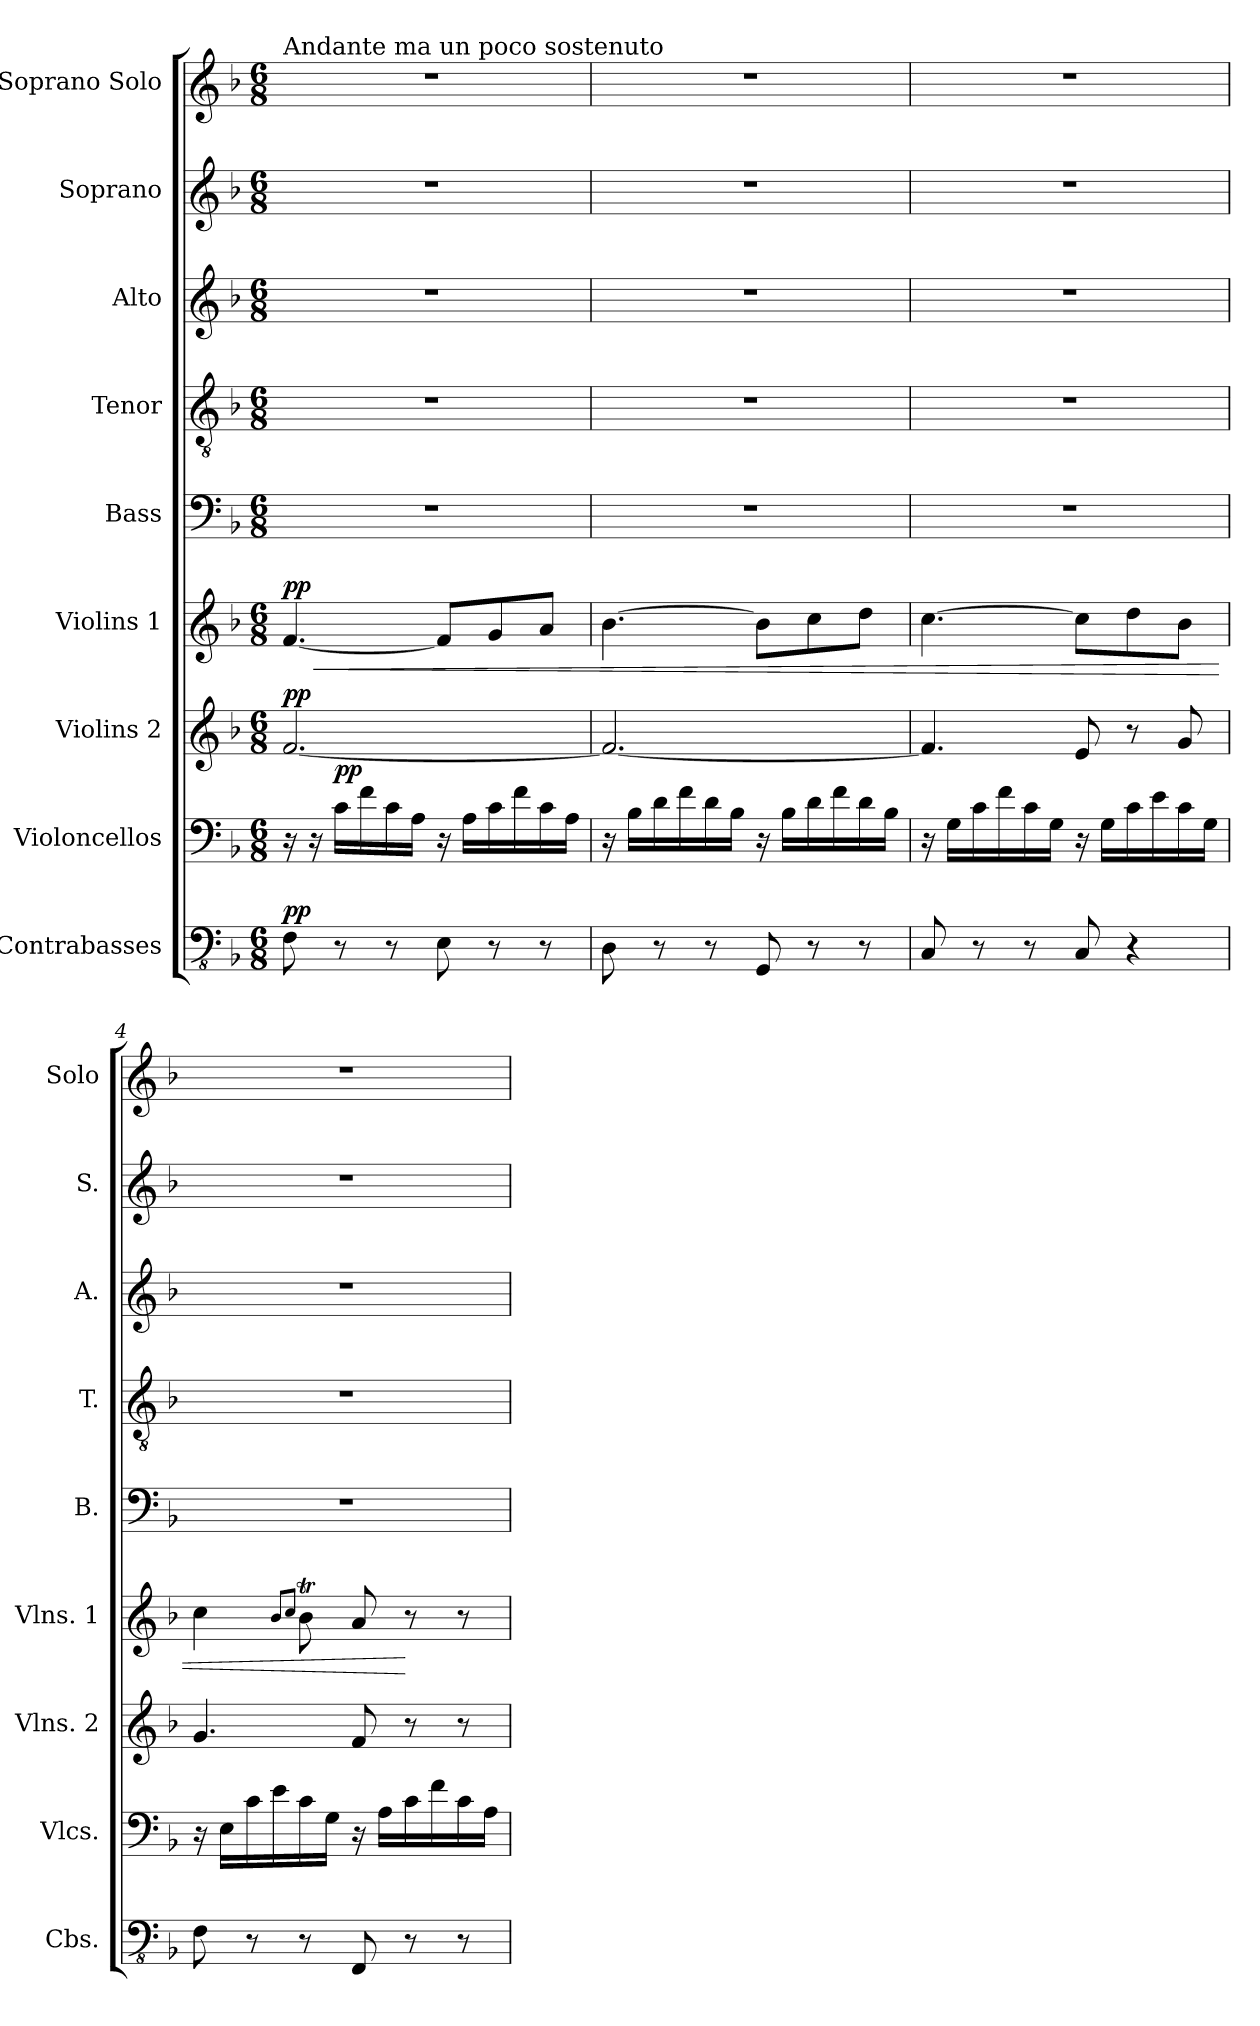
**kern	**dynam	**kern	**dynam	**kern	**dynam	**kern	**dynam	**kern	**kern	**kern	**kern	**kern
*part9	*part9	*part8	*part8	*part7	*part7	*part6	*part6	*part5	*part4	*part3	*part2	*part1
*staff9	*staff9	*staff8	*staff8	*staff7	*staff7	*staff6	*staff6	*staff5	*staff4	*staff3	*staff2	*staff1
*I"Contrabasses	*	*I"Violoncellos	*	*I"Violins 2	*	*I"Violins 1	*	*I"Bass	*I"Tenor	*I"Alto	*I"Soprano	*I"Soprano Solo
*I'Cbs.	*	*I'Vlcs.	*	*I'Vlns. 2	*	*I'Vlns. 1	*	*I'B.	*I'T.	*I'A.	*I'S.	*I'Solo
*clefFv4	*	*clefF4	*	*clefG2	*	*clefG2	*	*clefF4	*clefGv2	*clefG2	*clefG2	*clefG2
*k[b-]	*	*k[b-]	*	*k[b-]	*	*k[b-]	*	*k[b-]	*k[b-]	*k[b-]	*k[b-]	*k[b-]
*F:	*	*F:	*	*F:	*	*F:	*	*F:	*F:	*F:	*F:	*F:
*M6/8	*	*M6/8	*	*M6/8	*	*M6/8	*	*M6/8	*M6/8	*M6/8	*M6/8	*M6/8
=1	=1	=1	=1	=1	=1	=1	=1	=1	=1	=1	=1	=1
!	!	!	!	!	!	!	!	!	!	!	!	!LO:TX:a:t=Andante ma un poco sostenuto
!	!LO:DY:a	!	!	!	!LO:DY:a	!	!LO:HP:b	!	!	!	!	!
!	!	!	!	!	!	!	!LO:DY:n=1:a	!	!	!	!	!
8FF\	pp	16r	.	[2.f/	pp	[4.f/	< pp	2.r	2.r	2.r	2.r	2.r
.	.	16r	.	.	.	.	.	.	.	.	.	.
!	!	!	!LO:DY:a	!	!	!	!	!	!	!	!	!
8r	.	16c\LL	pp	.	.	.	.	.	.	.	.	.
.	.	16f\	.	.	.	.	.	.	.	.	.	.
8r	.	16c\	.	.	.	.	.	.	.	.	.	.
.	.	16A\JJ	.	.	.	.	.	.	.	.	.	.
8EE\	.	16r	.	.	.	8f/L]	.	.	.	.	.	.
.	.	16A\LL	.	.	.	.	.	.	.	.	.	.
8r	.	16c\	.	.	.	8g/	.	.	.	.	.	.
.	.	16f\	.	.	.	.	.	.	.	.	.	.
8r	.	16c\	.	.	.	8a/J	.	.	.	.	.	.
.	.	16A\JJ	.	.	.	.	.	.	.	.	.	.
=2	=2	=2	=2	=2	=2	=2	=2	=2	=2	=2	=2	=2
8DD\	.	16r	.	2.f/_	.	[4.b-\	.	2.r	2.r	2.r	2.r	2.r
.	.	16B-\LL	.	.	.	.	.	.	.	.	.	.
8r	.	16d\	.	.	.	.	.	.	.	.	.	.
.	.	16f\	.	.	.	.	.	.	.	.	.	.
8r	.	16d\	.	.	.	.	.	.	.	.	.	.
.	.	16B-\JJ	.	.	.	.	.	.	.	.	.	.
8GGG/	.	16r	.	.	.	8b-\L]	.	.	.	.	.	.
.	.	16B-\LL	.	.	.	.	.	.	.	.	.	.
8r	.	16d\	.	.	.	8cc\	.	.	.	.	.	.
.	.	16f\	.	.	.	.	.	.	.	.	.	.
8r	.	16d\	.	.	.	8dd\J	.	.	.	.	.	.
.	.	16B-\JJ	.	.	.	.	.	.	.	.	.	.
=3	=3	=3	=3	=3	=3	=3	=3	=3	=3	=3	=3	=3
8CC/	.	16r	.	4.f/]	.	[4.cc\	.	2.r	2.r	2.r	2.r	2.r
.	.	16G\LL	.	.	.	.	.	.	.	.	.	.
8r	.	16c\	.	.	.	.	.	.	.	.	.	.
.	.	16f\	.	.	.	.	.	.	.	.	.	.
8r	.	16c\	.	.	.	.	.	.	.	.	.	.
.	.	16G\JJ	.	.	.	.	.	.	.	.	.	.
8CC/	.	16r	.	8e/	.	8cc\L]	.	.	.	.	.	.
.	.	16G\LL	.	.	.	.	.	.	.	.	.	.
4r	.	16c\	.	8r	.	8dd\	.	.	.	.	.	.
.	.	16e\	.	.	.	.	.	.	.	.	.	.
.	.	16c\	.	8g/	.	8b-\J	.	.	.	.	.	.
.	.	16G\JJ	.	.	.	.	.	.	.	.	.	.
!!LO:PB:g=z
=4	=4	=4	=4	=4	=4	=4	=4	=4	=4	=4	=4	=4
8FF\	.	16r	.	4.g/	.	4cc\	.	2.r	2.r	2.r	2.r	2.r
.	.	16E\LL	.	.	.	.	.	.	.	.	.	.
8r	.	16c\	.	.	.	.	.	.	.	.	.	.
.	.	16e\	.	.	.	.	.	.	.	.	.	.
.	.	.	.	.	.	8qb-/L	.	.	.	.	.	.
.	.	.	.	.	.	8qcc/J	.	.	.	.	.	.
8r	.	16c\	.	.	.	8b-T\	.	.	.	.	.	.
.	.	16G\JJ	.	.	.	.	.	.	.	.	.	.
8FFF/	.	16r	.	8f/	.	8a/	.	.	.	.	.	.
.	.	16A\LL	.	.	.	.	.	.	.	.	.	.
8r	.	16c\	.	8r	.	8r	[	.	.	.	.	.
.	.	16f\	.	.	.	.	.	.	.	.	.	.
8r	.	16c\	.	8r	.	8r	.	.	.	.	.	.
.	.	16A\JJ	.	.	.	.	.	.	.	.	.	.
=	=	=	=	=	=	=	=	=	=	=	=	=
*-	*-	*-	*-	*-	*-	*-	*-	*-	*-	*-	*-	*-
